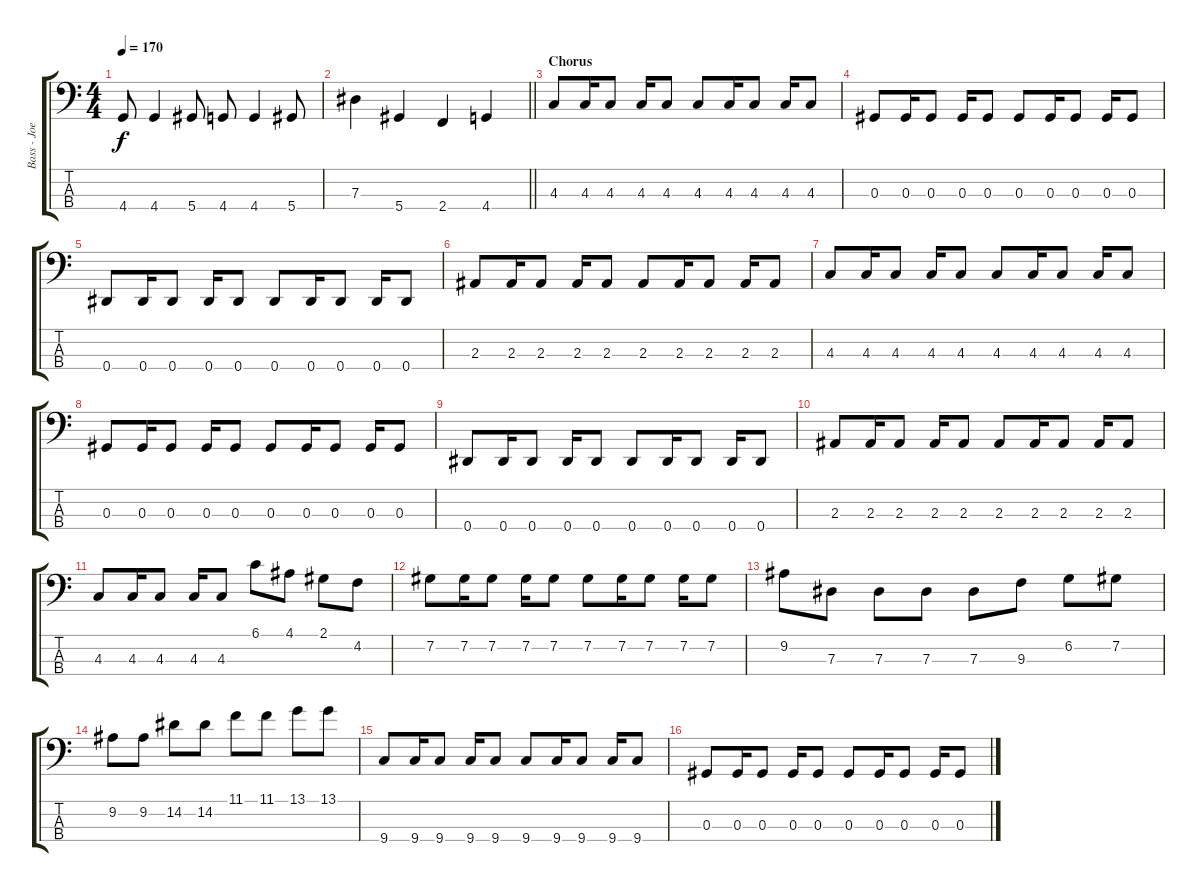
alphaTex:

\track ("Bass - Joe" "Bass - Joe") {instrument electricbassfinger}
\staff {score tabs}
\tuning (Gb2 Db2 Ab1 Eb1) {hide}
\ts (4 4)
\tempo 170
\clef f4
\ks c
4.4.8{dy f} 4.4.4 5.4.8 4.4.8 4.4.4 5.4.8 |
\barLineRight lightlight
7.3.4 5.4.4 2.4.4 4.4.4 |
\section ("" "Chorus")
4.3.8 4.3.16 4.3.8 4.3.16 4.3.8 4.3.8 4.3.16 4.3.8 4.3.16 4.3.8 |
0.3.8 0.3.16 0.3.8 0.3.16 0.3.8 0.3.8 0.3.16 0.3.8 0.3.16 0.3.8 |
0.4.8 0.4.16 0.4.8 0.4.16 0.4.8 0.4.8 0.4.16 0.4.8 0.4.16 0.4.8 |
2.3.8 2.3.16 2.3.8 2.3.16 2.3.8 2.3.8 2.3.16 2.3.8 2.3.16 2.3.8 |
4.3.8 4.3.16 4.3.8 4.3.16 4.3.8 4.3.8 4.3.16 4.3.8 4.3.16 4.3.8 |
0.3.8 0.3.16 0.3.8 0.3.16 0.3.8 0.3.8 0.3.16 0.3.8 0.3.16 0.3.8 |
0.4.8 0.4.16 0.4.8 0.4.16 0.4.8 0.4.8 0.4.16 0.4.8 0.4.16 0.4.8 |
2.3.8 2.3.16 2.3.8 2.3.16 2.3.8 2.3.8 2.3.16 2.3.8 2.3.16 2.3.8 |
4.3.8 4.3.16 4.3.8 4.3.16 4.3.8 6.1.8 4.1.8 2.1.8 4.2.8 |
7.2.8 7.2.16 7.2.8 7.2.16 7.2.8 7.2.8 7.2.16 7.2.8 7.2.16 7.2.8 |
9.2.8 7.3.8 7.3.8 7.3.8 7.3.8 9.3.8 6.2.8 7.2.8 |
9.2.8 9.2.8 14.2.8 14.2.8 11.1.8 11.1.8 13.1.8 13.1.8 |
9.4.8 9.4.16 9.4.8 9.4.16 9.4.8 9.4.8 9.4.16 9.4.8 9.4.16 9.4.8 |
0.3.8 0.3.16 0.3.8 0.3.16 0.3.8 0.3.8 0.3.16 0.3.8 0.3.16 0.3.8
